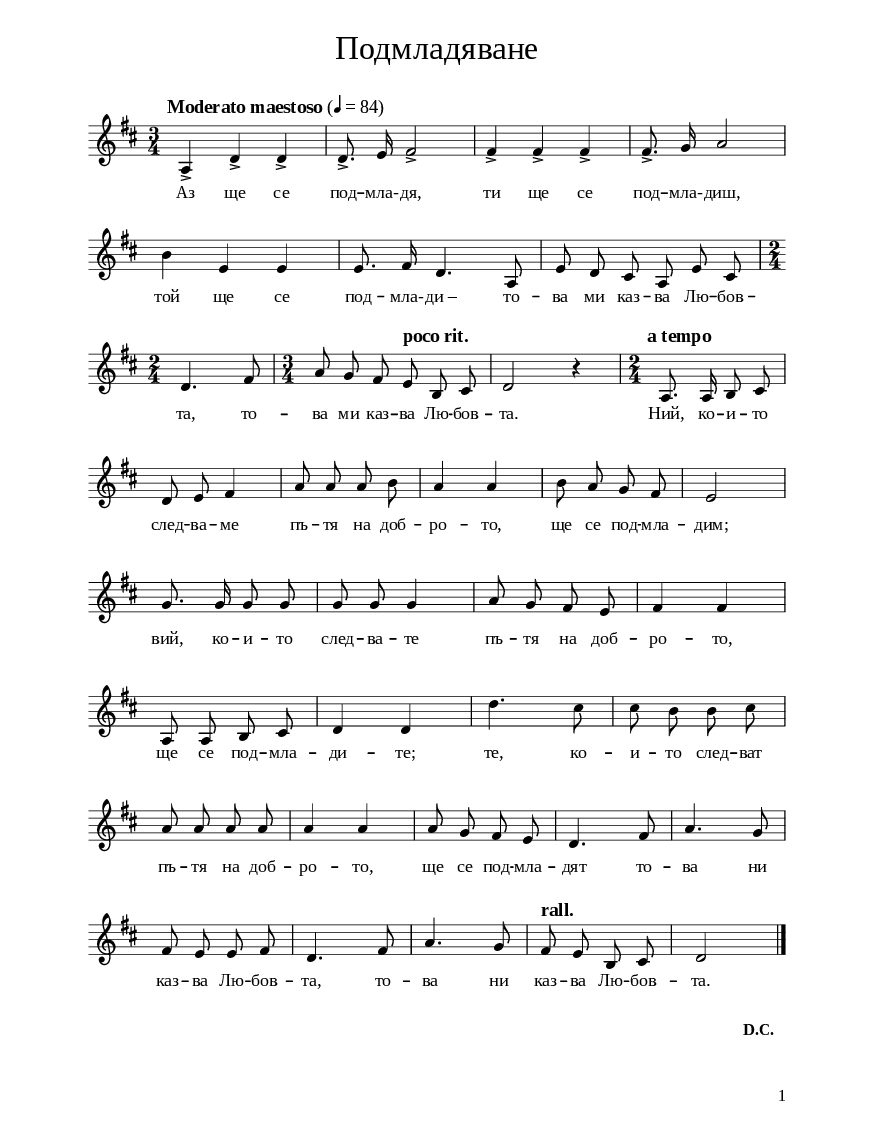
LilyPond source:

\version "2.24.3"

% include paper part and global functions
\include "include/globals.ily"

\bookpart {
  \label #'ref119
  \tocItem \markup "Подмладяване"
  \paper {
    print-all-headers = ##t
    print-page-number = ##t
    print-first-page-number = ##t

    % put page numbers on the bottom
    oddHeaderMarkup = \markup ""
    evenHeaderMarkup = \markup ""
    oddFooterMarkup = \markup
    \fill-line {
      ""
      \if \should-print-page-number \fromproperty #'page:page-number-string
    }
    evenFooterMarkup = \markup
    \fill-line {
      \if \should-print-page-number \fromproperty #'page:page-number-string
      ""
    }

    left-margin = 1.5\cm
    right-margin = 1.5\cm
    top-margin = 1.6\cm
    bottom-margin = 1.2\cm
    ragged-bottom = ##t % do not spread the staves to fill the whole vertical space

    % change distance between staves
    system-system-spacing =
    #'((basic-distance . 11)
       (minimum-distance . 6)
       (padding . 1)
       (stretchability . 12))
  }
  \score {
    \include "include/score-layout.ily"

    \new Voice \absolute {
      \clef treble
      \key d \major
      \time 3/4
      \tempoFunc "Moderato maestoso" 4 "84"
      \autoBeamOff
      a4 -> d'4 ->  % 2
      d'4 -> | d'8. -> e'16  % 3
      fis'2 -> | % 4
      fis'4 -> fis'4 ->  % 5
      fis'4 -> | fis'8. -> g'16  % 6
      a'2 \break |

      b'4 e'4  % 8
      e'4 | e'8. fis'16  % 9
      d'4. a8 | e'8  d'8 cis'8 a8 e'8 cis'8 \break | % 11
      \time 2/4  d'4. fis'8 | % 12
      \time 3/4  a'8 g'8 fis'8 \tempo "poco rit." e'8 b8 cis'8
      | % 13
      d'2 r4 | % 14
      \time 2/4
      \tempo "a tempo" a8. a16 b8 cis'8 \break | % 15
      d'8 e'8 fis'4 | % 16
      a'8 a'8 a'8 b'8 | % 17
      a'4 a'4 | % 18
      b'8 a'8 g'8 fis'8 | % 19
      e'2 \break |
      g'8. g'16 g'8 g'8 | % 21
      g'8 g'8 g'4 | % 22
      a'8 g'8 fis'8 e'8 | % 23
      fis'4 fis'4 \break | % 24
      a8 a8 b8 cis'8 | % 25
      d'4 d'4 | % 26
      d''4. cis''8 | % 27
      cis''8 b'8 b'8 cis''8 \break | % 28
      a'8 a'8 a'8 a'8 | % 29
      a'4 a'4 |
      a'8 g'8 fis'8 e'8 | % 31
      d'4. fis'8 | % 32
      a'4. g'8 \break | % 33
      fis'8 e'8 e'8 fis'8 | % 34
      d'4. fis'8 | % 35
      a'4. g'8 | % 36
      \tempo "rall." fis'8 e'8 b8 cis'8 | % 37
      d'2  \bar "|."
    }

    \addlyrics {
      Аз   ще   се
      под  --  "мла-"  --  дя,   ти   ще   се   под  --  "мла-"  --  диш,
      той   ще   се   под  --  "мла-"  --  "ди –"   то  --  ва   ми   каз  --
      ва   Лю  --  бов  --  та,   то  --  ва   ми   каз  --  ва   Лю  --
      бов  --  та.   Ний,   ко  --  и  --  то   след  --  ва  --  ме
      пъ  --  тя   на   доб  --  ро  --  то,   ще   се   под  --  мла  --
      дим;   вий,   ко  --  и  --  то   след  --  ва  --  те   пъ  --
      тя   на   доб  --  ро  --  то,   ще   се   под  --  мла  --  ди  --
      те;   те,   ко  --  и  --  то   след  --  ват   пъ  --  тя   на
      доб  --  ро  --  то,   ще   се   под  --  мла  --  дят   то  --
      ва   ни   каз  --  ва   Лю  --  бов  --  та,   то  --  ва   ни
      каз  --  ва   Лю  --  бов  --  та.
    }

    \header {
      title = \titleFunc "Подмладяване" "Podmladjavane"
    }

    \midi{}

  } % score

  \markup \dc-one "D.C."



} % bookpart
